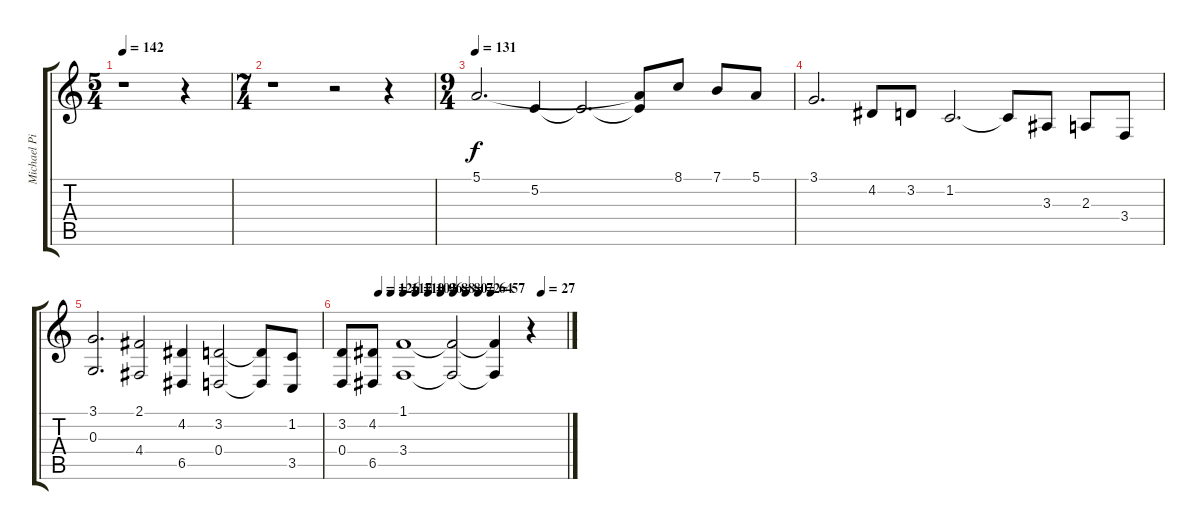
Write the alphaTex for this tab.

\track ("Michael Pinnella (strings)" "Michael Pi") {instrument stringensemble1}
\staff {score tabs}
\tuning (E4 B3 G3 D3 A2 E2) {hide}
\ts (5 4)
\tempo 142
\clef g2
\ks c
r.1{dy f} r.4 |
\ts (7 4)
r.1 r.2 r.4 |
\ts (9 4)
\tempo 131
5.1.2{d volume 16 balance 8} 5.2.4 5.2{t}.2{d} (5.1{t} 5.2{t}).8 8.1.8 7.1.8 5.1.8 |
3.1.2{d} 4.2.8 3.2.8 1.2.2{d} 1.2{t}.8 3.3.8 2.3.8 3.4.8 |
(3.1 0.3).2{d} (2.1 4.4).2 (4.2 6.5).4 (3.2 0.4).2 (3.2{t} 0.4{t}).8 (1.2 3.5).8 |
\tempo (126 0.16666666666666666)
\tempo (117 0.2222222222222222)
\tempo (110 0.2777777777777778)
\tempo (103 0.3333333333333333)
\tempo (96 0.3888888888888889)
\tempo (88 0.4444444444444444)
\tempo (80 0.5)
\tempo (72 0.5555555555555556)
\tempo (64 0.6111111111111112)
\tempo (57 0.6666666666666666)
\tempo (27 0.8888888888888888)
(3.2 0.4).8 (4.2 6.5).8 (1.1 3.4).1 (1.1{t} 3.4{t}).2 (1.1{t} 3.4{t}).4 r.4
